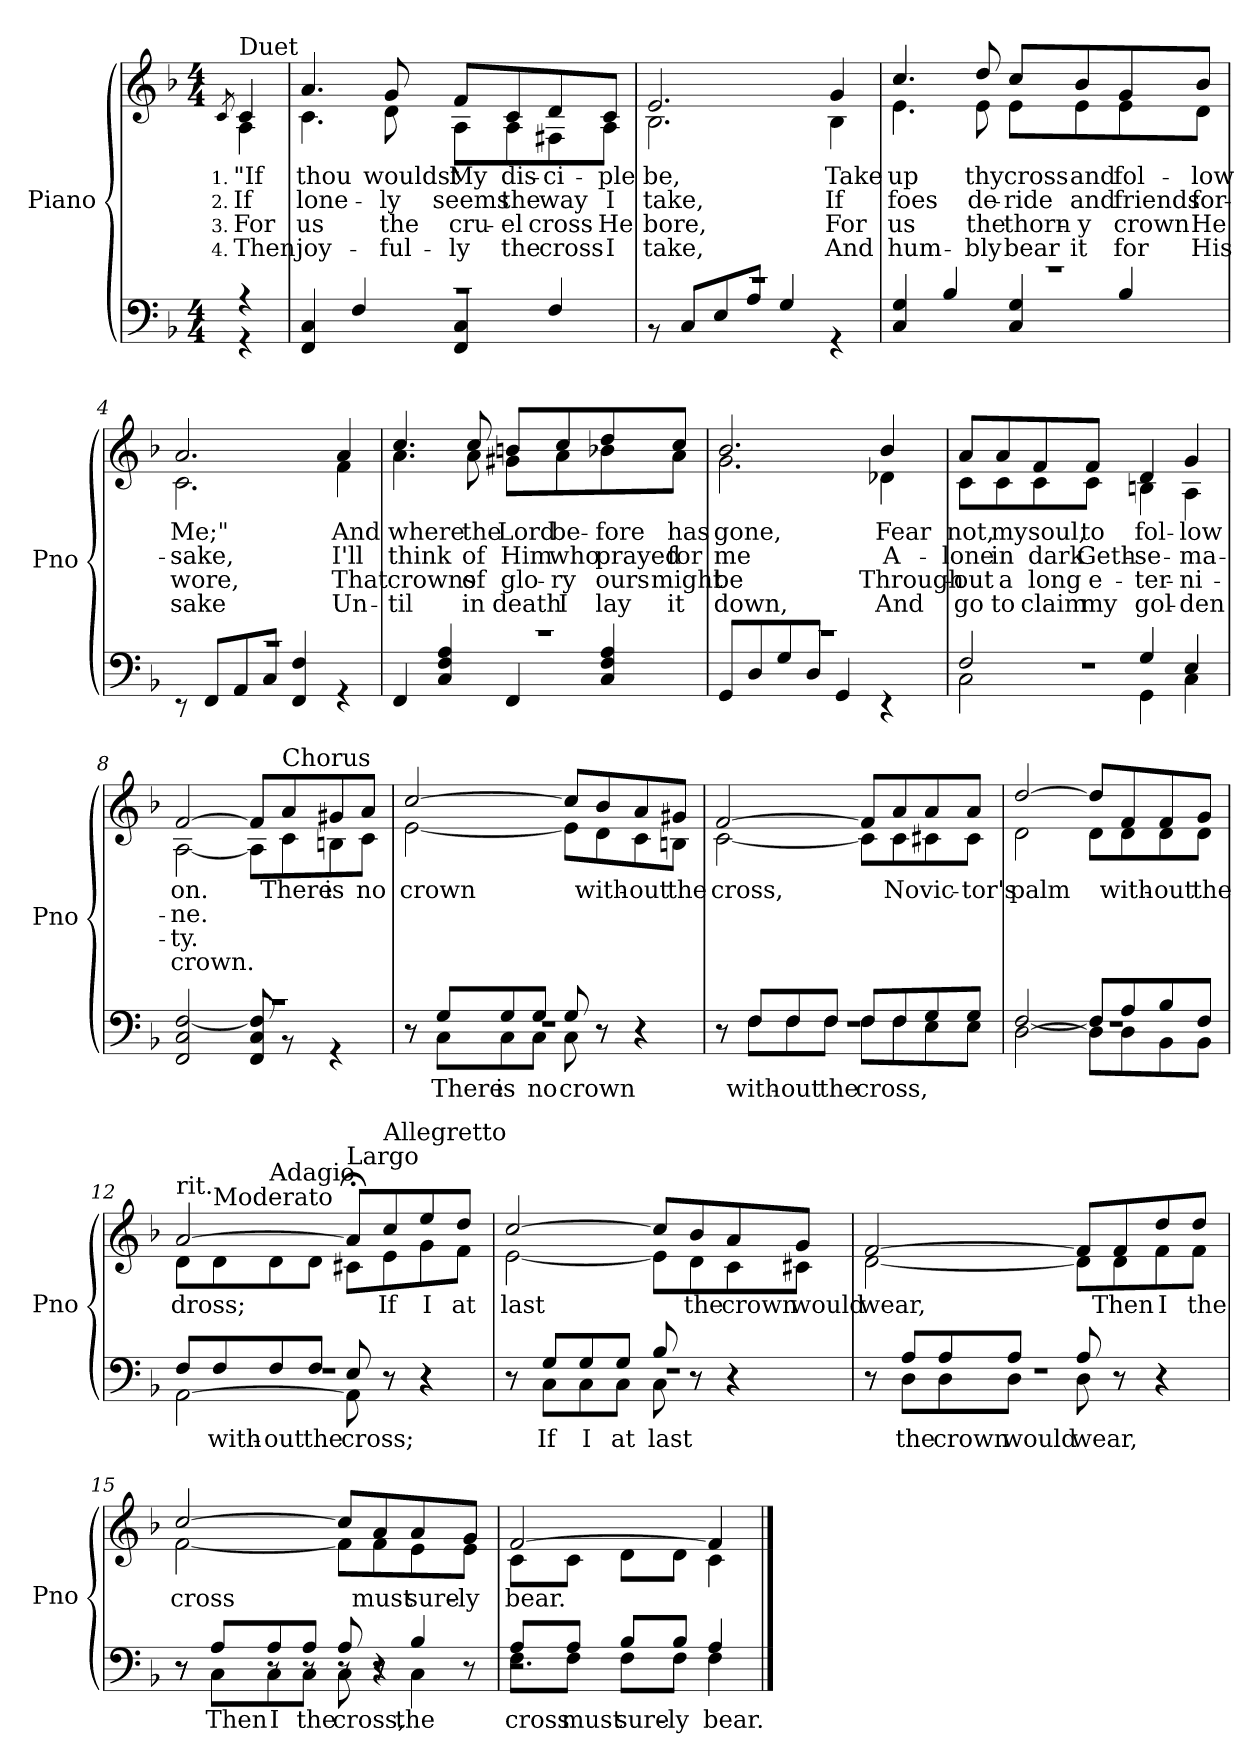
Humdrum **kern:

**kern	**text	**kern	**text	**text	**text	**text
*part1	*part1	*part1	*part1	*part1	*part1	*part1
*staff2	*staff2	*staff1	*staff1	*staff1	*staff1	*staff1
*I"Piano	*	*	*	*	*	*
*I'Pno	*	*	*	*	*	*
*clefF4	*	*clefG2	*	*	*	*
*k[b-]	*	*k[b-]	*	*	*	*
*F:	*	*F:	*	*	*	*
*M4/4	*	*M4/4	*	*	*	*
=	=	=	=	=	=	=
.	.	8qc/	1.	2.	3.	4.
*^	*	*^	*	*	*	*
!	!	!	!LO:TX:a:t=Duet	!	!	!	!	!
4r	4r	.	4c/	4A\	"If	If	For	Then
=1	=1	=1	=1	=1	=1	=1	=1	=1
1r	4FF/ 4C/	.	4.a/	4.c\	thou	lone-	us	joy-
.	4F/	.	.	.	.	.	.	.
.	.	.	8g/	8d\	wouldst	ly	the	ful-
.	4FF/ 4C/	.	8f/L	8A\L	My	seems	cru-	ly
.	.	.	8c/	8A\	dis-	the	el	the
.	4F/	.	8d/	8F#X\	ci-	way	cross	cross
.	.	.	8c/J	8A\J	ple	I	He	I
=2	=2	=2	=2	=2	=2	=2	=2	=2
1r	8r	.	2.e/	2.B-\	be,	take,	bore,	take,
.	8C/L	.	.	.	.	.	.	.
.	8E/	.	.	.	.	.	.	.
.	8A/J	.	.	.	.	.	.	.
.	4G/	.	.	.	.	.	.	.
.	4r	.	4g/	4B-\	Take	If	For	And
!!LO:LB:g=z	!!
=3	=3	=3	=3	=3	=3	=3	=3	=3
1r	4C/ 4G/	.	4.cc/	4.e\	up	foes	us	hum-
.	4B-/	.	.	.	.	.	.	.
.	.	.	8dd/	8e\	thy	de-	the	bly
.	4C/ 4G/	.	8cc/L	8e\L	cross	ride	thorn-	bear
.	.	.	8b-/	8e\	and	and	y	it
.	4B-/	.	8g/	8e\	fol-	friends	crown	for
.	.	.	8b-/J	8d\J	low	for-	He	His
=4	=4	=4	=4	=4	=4	=4	=4	=4
1r	8r	.	2.a/	2.c\	Me;"	sake,	wore,	sake
.	8FF/L	.	.	.	.	.	.	.
.	8AA/	.	.	.	.	.	.	.
.	8C/J	.	.	.	.	.	.	.
.	4FF/ 4F/	.	.	.	.	.	.	.
.	4r	.	4a/	4f\	And	I'll	That	Un-
!!LO:LB:g=z	!!
=5	=5	=5	=5	=5	=5	=5	=5	=5
1r	4FF/	.	4.cc/	4.a\	where	think	crowns	til
.	4C/ 4F/ 4A/	.	.	.	.	.	.	.
.	.	.	8cc/	8a\	the	of	of	in
.	4FF/	.	8bn/L	8g#X\L	Lord	Him	glo-	death
.	.	.	8cc/	8a\	be-	who	ry	I
.	4C/ 4F/ 4A/	.	8dd/	8b-X\	fore	prayed	ours	lay
.	.	.	8cc/J	8a\J	has	for	might	it
=6	=6	=6	=6	=6	=6	=6	=6	=6
1r	8GG/L	.	2.b-/	2.g\	gone,	me	be	down,
.	8D/	.	.	.	.	.	.	.
.	8G/	.	.	.	.	.	.	.
.	8D/J	.	.	.	.	.	.	.
.	4GG/	.	.	.	.	.	.	.
.	4r	.	4b-/	4d-X\	Fear	A-	Through-	And
!!LO:PB:g=z	!!
=7	=7	=7	=7	=7	=7	=7	=7	=7
*	*^	*	*	*	*	*	*	*
1r	2F/	2C\	.	8a/L	8c\L	not,	lone	out	go
.	.	.	.	8a/	8c\	my	in	a	to
.	.	.	.	8f/	8c\	soul,	dark	long	claim
.	.	.	.	8f/J	8c\J	to	Geth-	e-	my
.	4G/	4GG\	.	4d/	4Bn\	fol-	se-	ter-	gol-
.	4E/	4C\	.	4g/	4A\	low	ma-	ni-	den
*	*v	*v	*	*	*	*	*	*	*
=8	=8	=8	=8	=8	=8	=8	=8	=8
1r	2FF/ 2C/ [2F/	.	[2f/	[2A\	on.	ne.	ty.	crown.
.	8FF/ 8C/ 8F/]	.	8f/L]	8A\L]	.	.	.	.
!	!	!	!LO:TX:a:t=Chorus	!	!	!	!	!
.	8r	.	8a/	8c\	There	.	.	.
.	4r	.	8g#X/	8Bn\	is	.	.	.
.	.	.	8a/J	8c\J	no	.	.	.
!!LO:LB:g=z	!!
=9	=9	=9	=9	=9	=9	=9	=9	=9
*	*^	*	*	*	*	*	*	*
1r	8r	8r	.	[2cc/	[2e\	crown	.	.	.
.	8G/L	8C\L	There	.	.	.	.	.	.
.	8G/	8C\	is	.	.	.	.	.	.
.	8G/J	8C\J	no	.	.	.	.	.	.
.	8G/	8C\	crown	8cc/L]	8e\L]	.	.	.	.
.	8r	8r	.	8b-/	8d\	with-	.	.	.
.	4r	4r	.	8a/	8c\	-out	.	.	.
.	.	.	.	8g#X/J	8Bn\J	the	.	.	.
!!LO:LB:g=z	!!
=10	=10	=10	=10	=10	=10	=10	=10	=10	=10
1r	8r	8r	.	[2f/	[2c\	cross,	.	.	.
.	8F/L	8F\L	with-	.	.	.	.	.	.
.	8F/	8F\	-out	.	.	.	.	.	.
.	8F/J	8F\J	the	.	.	.	.	.	.
.	8F/L	8F\L	cross,	8f/L]	8c\L]	.	.	.	.
.	8F/	8F\	.	8a/	8c\	No	.	.	.
.	8G/	8E\	.	8a/	8c#X\	vic-	.	.	.
.	8G/J	8E\J	.	8a/J	8c#\J	tor's	.	.	.
=11	=11	=11	=11	=11	=11	=11	=11	=11	=11
1r	[2F/	[2D\	.	[2dd/	2d\	palm	.	.	.
.	8F/L]	8D\L]	.	8dd/L]	8d\L	.	.	.	.
.	8A/	8D\	.	8f/	8d\	with-	.	.	.
.	8B-/	8BB-\	.	8f/	8d\	out	.	.	.
.	8F/J	8BB-\J	.	8g/J	8d\J	the	.	.	.
!!LO:PB:g=z	!!
=12	=12	=12	=12	=12	=12	=12	=12	=12	=12
!	!	!	!	!LO:TX:a:t=rit.	!	!	!	!	!
1r	8F/L	[2AA\	.	[2a/	8d\L	dross;	.	.	.
!	!	!	!	!	!LO:TX:a:t=Moderato	!	!	!	!
.	8F/	.	with-	.	8d\	.	.	.	.
!	!	!	!	!	!LO:TX:a:t=Adagio	!	!	!	!
.	8F/	.	-out	.	8d\	.	.	.	.
.	8F/J	.	the	.	8d\J	.	.	.	.
!	!	!	!	!LO:TX:a:t=Largo	!	!	!	!	!
.	8E/	8AA\]	cross;	8a;</L]	8c#X\L	.	.	.	.
!	!	!	!	!LO:TX:a:t=Allegretto	!	!	!	!	!
.	8r	8r	.	8cc/	8e\	If	.	.	.
.	4r	4r	.	8ee/	8g\	I	.	.	.
.	.	.	.	8dd/J	8f\J	at	.	.	.
!!LO:LB:g=z	!!
=13	=13	=13	=13	=13	=13	=13	=13	=13	=13
1r	8r	8r	.	[2cc/	[2e\	last	.	.	.
.	8G/L	8C\L	If	.	.	.	.	.	.
.	8G/	8C\	I	.	.	.	.	.	.
.	8G/J	8C\J	at	.	.	.	.	.	.
.	8B-/	8C\	last	8cc/L]	8e\L]	.	.	.	.
.	8r	8r	.	8b-/	8d\	the	.	.	.
.	4r	4r	.	8a/	8c\	crown	.	.	.
.	.	.	.	8g/J	8c#X\J	would	.	.	.
!!LO:LB:g=z	!!
=14	=14	=14	=14	=14	=14	=14	=14	=14	=14
1r	8r	8r	.	[2f/	[2d\	wear,	.	.	.
.	8A/L	8D\L	the	.	.	.	.	.	.
.	8A/	8D\	crown	.	.	.	.	.	.
.	8A/J	8D\J	would	.	.	.	.	.	.
.	8A/	8D\	wear,	8f/L]	8d\L]	.	.	.	.
.	8r	8r	.	8f/	8d\	Then	.	.	.
.	4r	4r	.	8dd/	8f\	I	.	.	.
.	.	.	.	8dd/J	8f\J	the	.	.	.
!!LO:PB:g=z	!!
=15	=15	=15	=15	=15	=15	=15	=15	=15	=15
8r	8r	8r	.	[2cc/	[2f\	cross	.	.	.
8A/L	8ryy	8C\L	Then	.	.	.	.	.	.
8A/	8r	8C\	I	.	.	.	.	.	.
8A/J	8r	8C\J	the	.	.	.	.	.	.
8A/	8r	8C\	cross,	8cc/L]	8f\L]	.	.	.	.
8r	4r	8r	.	8a/	8f\	must	.	.	.
4B-/	.	4C\	the	8a/	8e\	sure-	.	.	.
.	8r	.	.	8g/J	8e\J	ly	.	.	.
=16	=16	=16	=16	=16	=16	=16	=16	=16	=16
2.r	8A/L	8F\L	cross	[2f/	8c\L	bear.	.	.	.
.	8A/J	8F\J	must	.	8c\J	.	.	.	.
.	8B-/L	8F\L	sure-	.	8d\L	.	.	.	.
.	8B-/J	8F\J	-ly	.	8d\J	.	.	.	.
.	4A/	4F\	bear.	4f/]	4c\	.	.	.	.
*v	*v	*v	*	*	*	*	*	*	*
*	*	*v	*v	*	*	*	*
==	==	==	==	==	==	==
*-	*-	*-	*-	*-	*-	*-
